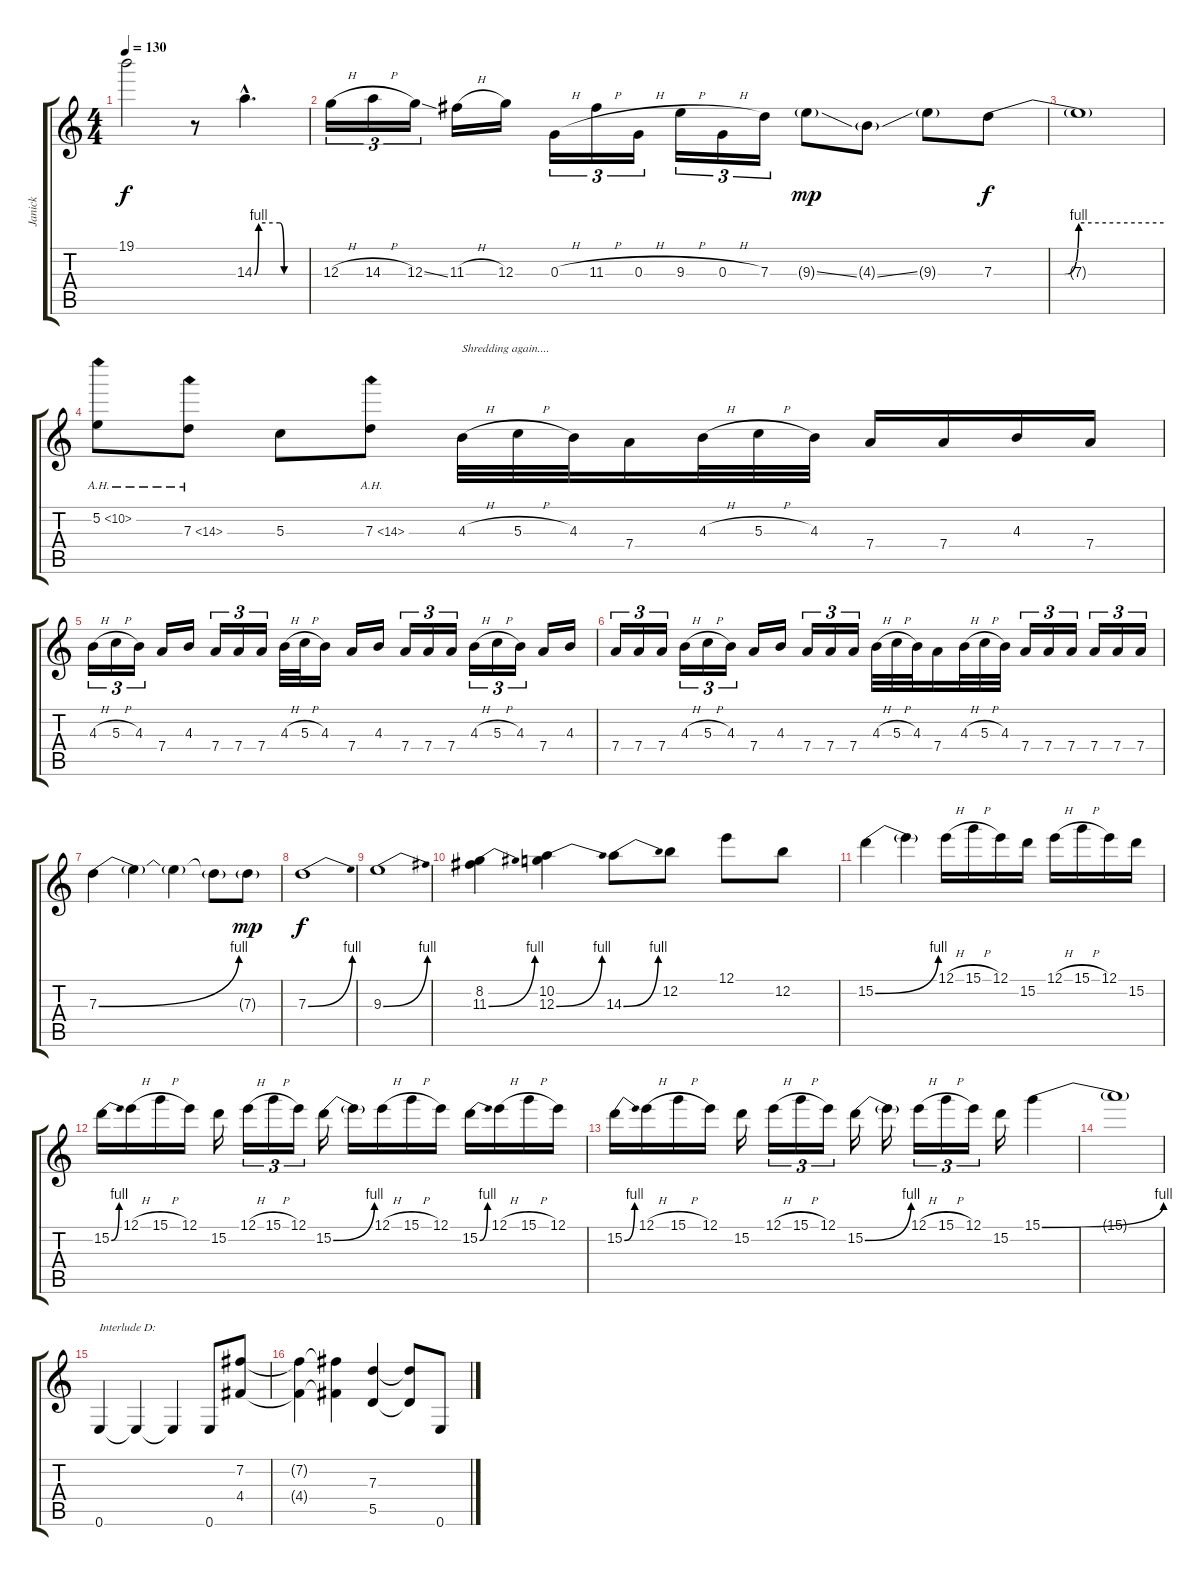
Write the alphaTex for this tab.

\track ("Janick" "Janick") {instrument distortionguitar}
\staff {score tabs}
\tuning (E4 B3 G3 D3 A2 E2) {hide}
\ts (4 4)
\tempo 130
\clef g2
\ks c
19.1{t}.2{dy f} r.8 14.3{be (custom 0 0 5 4 30 4 35 0 60 0) hac}.4{d} |
12.3{h}.16{tu (3 2)} 14.3{h}.16{tu (3 2)} 12.3{ss}.16{tu (3 2)} 11.3{h}.16 12.3.16 0.3{h}.16{tu (3 2)} 11.3{h}.16{tu (3 2)} 0.3{h}.16{tu (3 2)} 9.3{h}.16{tu (3 2)} 0.3{h}.16{tu (3 2)} 7.3.16{tu (3 2)} 9.3{ss g}.8{dy mp} 4.3{ss g}.8 9.3{g}.8 7.3{be (custom 0 0 25 0 30 4 60 4)}.8{dy f} |
7.3{t}.1 |
5.2{ah 5}.8 7.3{ah 7}.8 5.3.8 7.3{ah 7}.8 4.3{h}.32{txt "Shredding again...."} 5.3{h}.32 4.3.32 7.4.16 4.3{h}.32 5.3{h}.32 4.3.32 7.4.16 7.4.16 4.3.16 7.4.16 |
4.3{h}.16{tu (3 2)} 5.3{h}.16{tu (3 2)} 4.3.16{tu (3 2)} 7.4.16 4.3.16 7.4.16{tu (3 2)} 7.4.16{tu (3 2)} 7.4.16{tu (3 2)} 4.3{h}.32 5.3{h}.32 4.3.16 7.4.16 4.3.16 7.4.16{tu (3 2)} 7.4.16{tu (3 2)} 7.4.16{tu (3 2)} 4.3{h}.16{tu (3 2)} 5.3{h}.16{tu (3 2)} 4.3.16{tu (3 2)} 7.4.16 4.3.16 |
7.4.16{tu (3 2)} 7.4.16{tu (3 2)} 7.4.16{tu (3 2)} 4.3{h}.16{tu (3 2)} 5.3{h}.16{tu (3 2)} 4.3.16{tu (3 2)} 7.4.16 4.3.16 7.4.16{tu (3 2)} 7.4.16{tu (3 2)} 7.4.16{tu (3 2)} 4.3{h}.32 5.3{h}.32 4.3.32 7.4.16 4.3{h}.32 5.3{h}.32 4.3.32 7.4.16{tu (3 2)} 7.4.16{tu (3 2)} 7.4.16{tu (3 2)} 7.4.16{tu (3 2)} 7.4.16{tu (3 2)} 7.4.16{tu (3 2)} |
7.3{be (bend 0 0 60 4)}.4 7.3{t}.4 7.3{t}.4 7.3{t}.8 7.3{g}.8{dy mp} |
7.3{be (bend 0 0 60 4)}.1{dy f} |
9.3{be (bend 0 0 60 4)}.1 |
(8.2 11.3{be (bend 0 0 60 4)}).4 (10.2 12.3{be (bend 0 0 60 4)}).4 14.3{be (bend 0 0 60 4)}.8 12.2.8 12.1.8 12.2.8 |
15.2{be (bend 0 0 60 4)}.4 15.2{t}.4 12.1{h}.16 15.1{h}.16 12.1.16 15.2.16 12.1{h}.16 15.1{h}.16 12.1.16 15.2.16 |
15.2{be (bend 0 0 60 4)}.16 12.1{h}.16 15.1{h}.16 12.1.16 15.2.16 12.1{h}.16{tu (3 2)} 15.1{h}.16{tu (3 2)} 12.1.16{tu (3 2)} 15.2{be (bend 0 0 60 4)}.16 15.2{t}.16 12.1{h}.16 15.1{h}.16 12.1.16 15.2{be (bend 0 0 60 4)}.16 12.1{h}.16 15.1{h}.16 12.1.16 |
15.2{be (bend 0 0 60 4)}.16 12.1{h}.16 15.1{h}.16 12.1.16 15.2.16 12.1{h}.16{tu (3 2)} 15.1{h}.16{tu (3 2)} 12.1.16{tu (3 2)} 15.2{be (bend 0 0 60 4)}.16 15.2{t}.16 12.1{h}.16{tu (3 2)} 15.1{h}.16{tu (3 2)} 12.1.16{tu (3 2)} 15.2.16 15.1{be (bend 0 0 60 4)}.4 |
15.1{t}.1 |
0.6.4{txt "Interlude D:" volume 10 instrument distortionguitar} 0.6{t}.4 0.6{t}.4 0.6.8 (7.2 4.4).8 |
(7.2{t} 4.4{t}).4 (7.2{t} 4.4{t}).4 (7.3 5.5).4 (7.3{t} 5.5{t}).8 0.6.8
